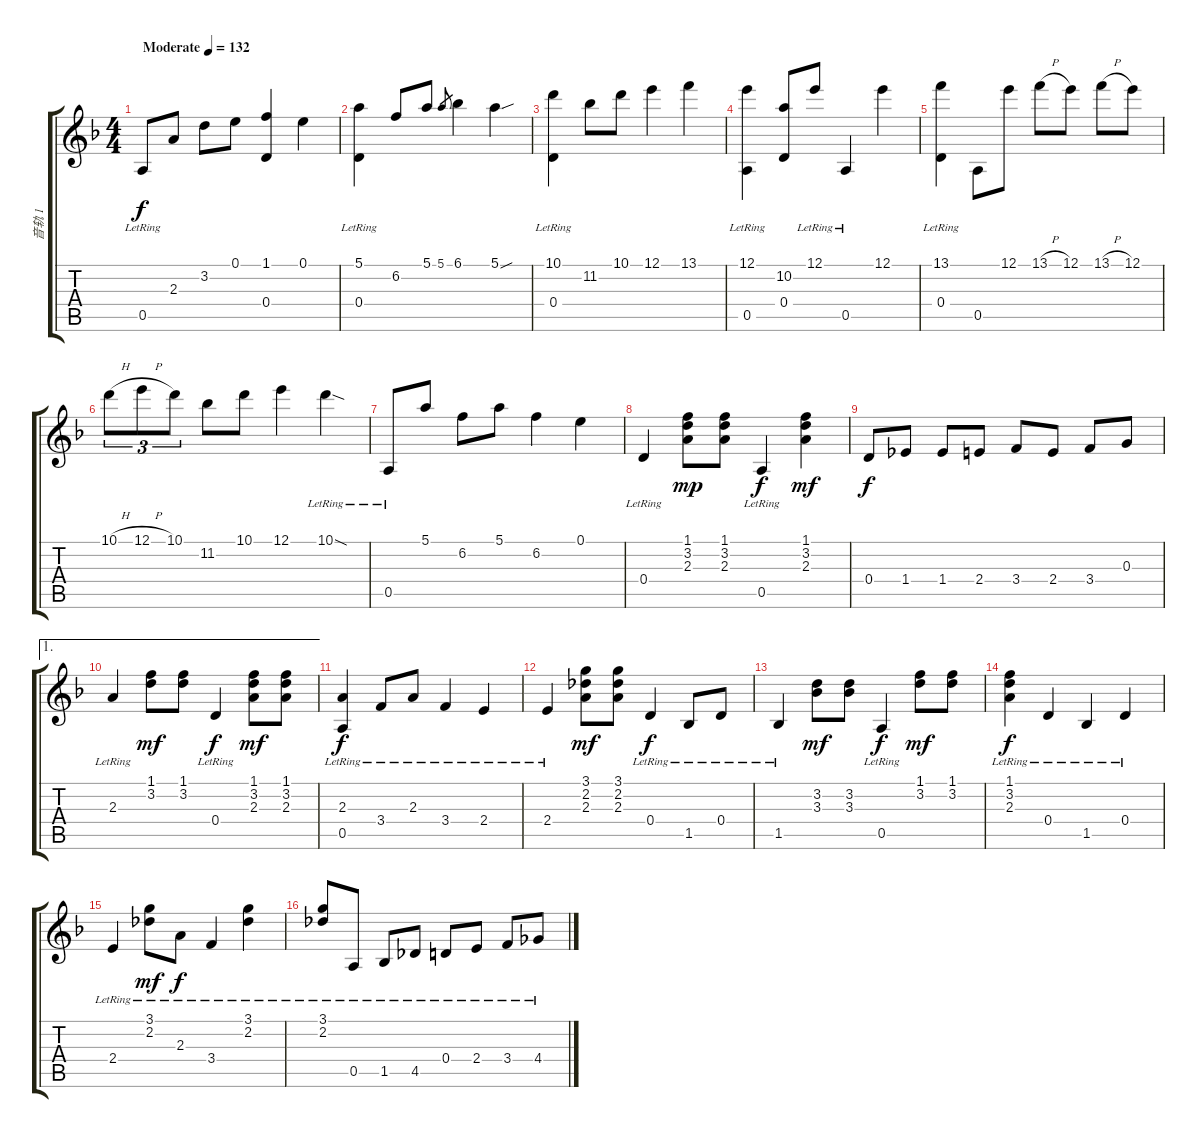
\track ("音轨 1" "音轨 1") {instrument acousticguitarsteel}
\staff {score tabs}
\tuning (E4 B3 G3 D3 A2 E2) {hide}
\ts (4 4)
\tempo (132 "Moderate")
\clef g2
\ks f
0.5{lr}.8{dy f instrument acousticguitarsteel} 2.3.8 3.2.8 0.1.8 (1.1 0.4).4 0.1.4 |
(5.1 0.4{lr}).4 6.2.8{beam Up} 5.1.8{beam Up} 5.1.8{gr} 6.1.4 5.1{sou}.4 |
(10.1 0.4{lr}).4 11.2.8 10.1.8 12.1.4 13.1.4 |
(12.1{lr} 0.5{lr}).4 (10.2 0.4).8{beam Up} 12.1{lr}.8{beam Up} 0.5{lr}.4 12.1.4 |
(13.1{lr} 0.4{lr}).4 0.5.8 12.1.8{txt ""} 13.1{h}.8 12.1.8 13.1{h}.8 12.1.8 |
10.1{h}.8{tu (3 2)} 12.1{h}.8{tu (3 2)} 10.1.8{tu (3 2)} 11.2.8 10.1.8 12.1.4 10.1{sod lr}.4 |
0.5{lr}.8 5.1.8 6.2.8 5.1.8 6.2.4 0.1.4 |
0.4{lr}.4 (1.1 3.2 2.3).8{dy mp} (1.1 3.2 2.3).8 0.5{lr}.4{dy f} (1.1 3.2 2.3).4{dy mf} |
0.4.8{dy f} 1.4.8 1.4.8 2.4.8 3.4.8 2.4.8 3.4.8 0.3.8 |
\ae 1
2.3{lr}.4 (1.1 3.2).8{dy mf} (1.1 3.2).8 0.4{lr}.4{dy f} (1.1 3.2 2.3).8{dy mf} (1.1 3.2 2.3).8 |
(2.3{lr} 0.5{lr}).4{dy f} 3.4{lr}.8 2.3{lr}.8 3.4{lr}.4 2.4{lr}.4 |
2.4{lr}.4 (3.1 2.2 2.3).8{dy mf} (3.1 2.2 2.3).8 0.4{lr}.4{dy f} 1.5{lr}.8 0.4{lr}.8 |
1.5{lr}.4 (3.2 3.3).8{dy mf} (3.2 3.3).8 0.5{lr}.4{dy f} (1.1 3.2).8{dy mf} (1.1 3.2).8 |
(1.1{lr} 3.2{lr} 2.3{lr}).4{dy f} 0.4{lr}.4 1.5{lr}.4 0.4{lr}.4 |
2.4{lr}.4 (3.1{lr} 2.2{lr}).8{dy mf} 2.3{lr}.8{dy f} 3.4{lr}.4 (3.1{lr} 2.2{lr}).4 |
(3.1{lr} 2.2{lr}).8 0.5{lr}.8 1.5{lr}.8 4.5{lr}.8 0.4{lr}.8 2.4{lr}.8 3.4{lr}.8 4.4{lr}.8
